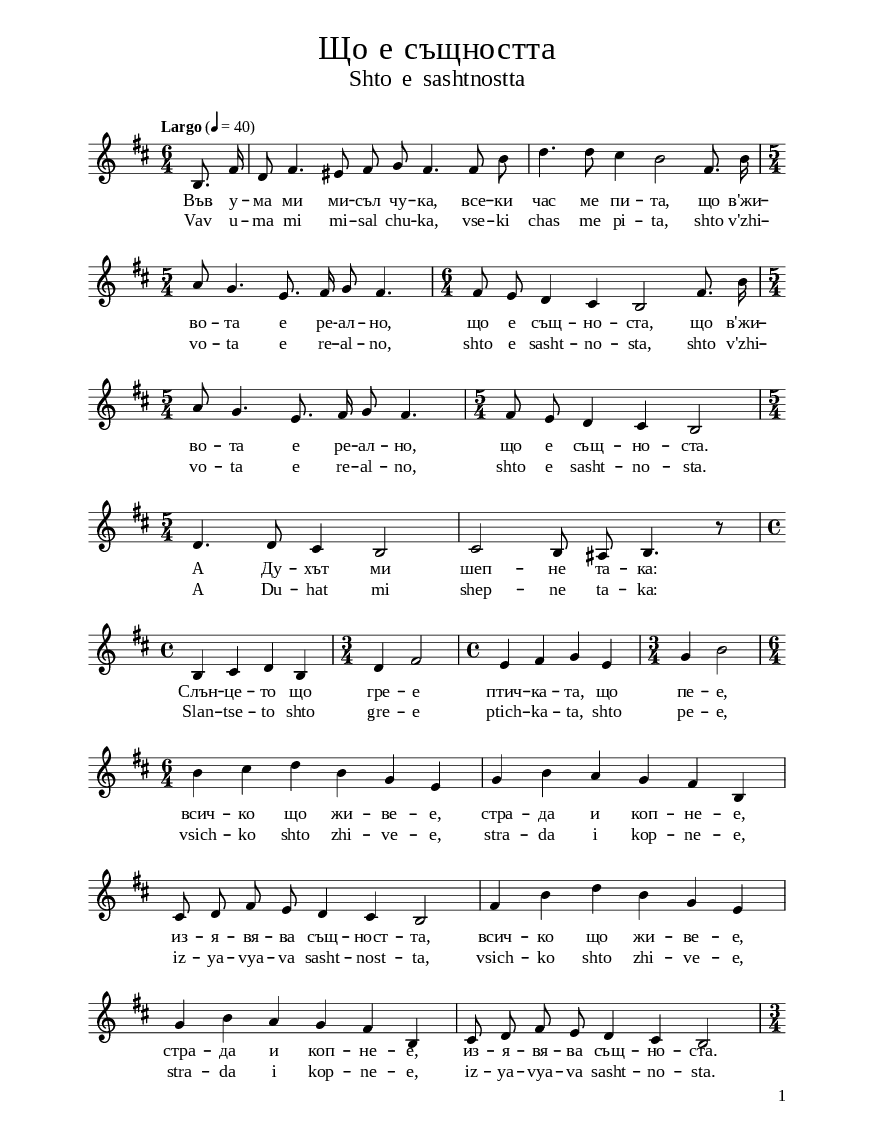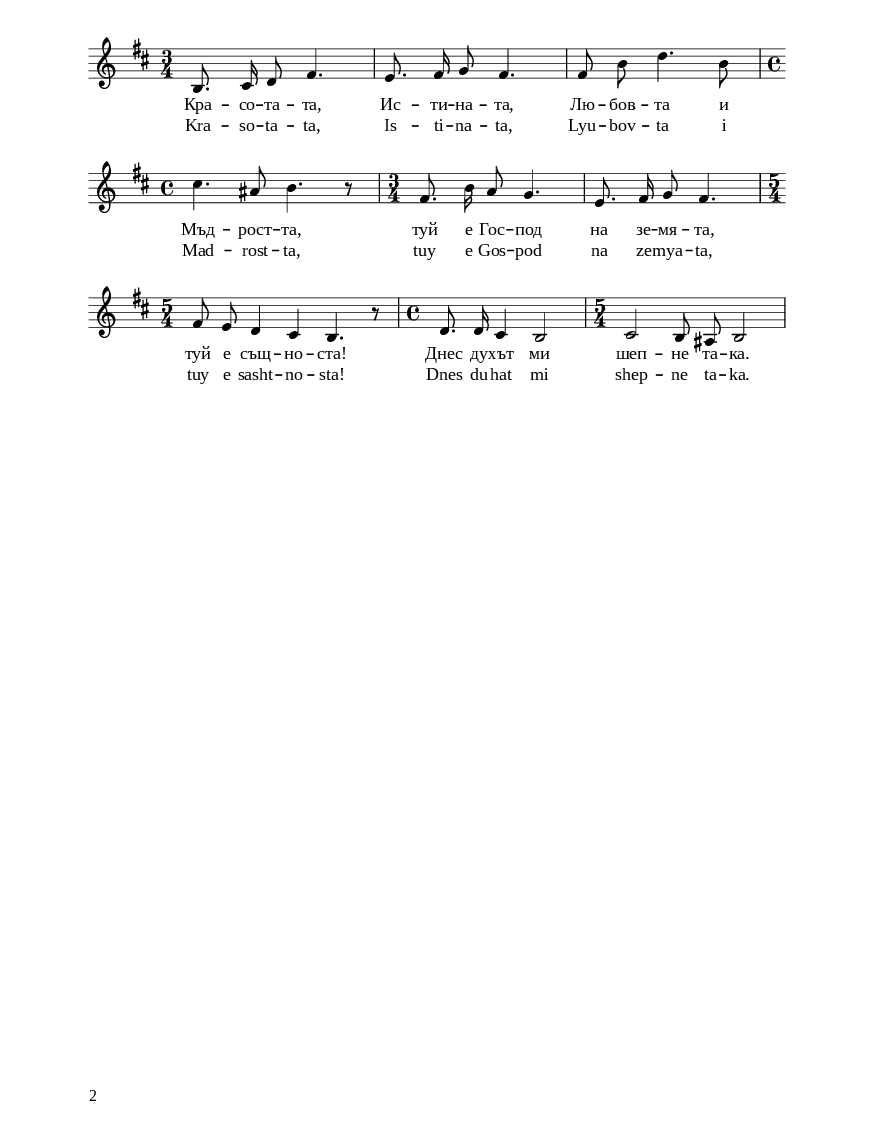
\version "2.18.2"

\paper {
  #(set-paper-size "a5")
}

\bookpart {
  \paper {
    print-all-headers = ##t
    print-page-number = ##t
    print-first-page-number = ##t

    % put page numbers on the bottom
    oddHeaderMarkup = \markup ""
    evenHeaderMarkup = \markup ""
    oddFooterMarkup = \markup
    \fill-line {
      ""
      \on-the-fly #print-page-number-check-first \fromproperty #'page:page-number-string
    }
    evenFooterMarkup = \markup
    \fill-line {
      \on-the-fly #print-page-number-check-first \fromproperty #'page:page-number-string
      ""
    }

    left-margin = 1.5\cm
    right-margin = 1.5\cm
    top-margin = 1.6\cm
    bottom-margin = 1.2\cm
    ragged-bottom = ##t % do not spread the staves to fill the whole vertical space

    % change lyrics and titles font (affects notes also)
    fonts =
    #(make-pango-font-tree
      "Times New Roman"
      "DejaVu Sans"
      "DejaVu Sans Mono"
      (/ (* staff-height pt) 3.6))

    % change distance between staves
    system-system-spacing =
    #'((basic-distance . 12)
       (minimum-distance . 6)
       (padding . 1)
       (stretchability . 12))
  }

  \header {
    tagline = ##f
  }

  \score{
    \layout {
      indent = 0.0\cm % remove first line indentation
      ragged-last = ##f % do not spread last line to fill the whole space
      \context {
        \Score
        \omit BarNumber %remove bar numbers
      } % context

      \context {
        % change staff size
        \Staff
        fontSize = #+0 % affects notes size only
        \override StaffSymbol #'staff-space = #(magstep -3)
        \override StaffSymbol #'thickness = #0.5
        \override BarLine #'hair-thickness = #1
        %\override StaffSymbol #'ledger-line-thickness = #'(0 . 0)
      }

      \context {
        % adjust space between staff and lyrics and between the two lyric lines
        \Lyrics
        \override VerticalAxisGroup.nonstaff-relatedstaff-spacing = #'((basic-distance . 4.5))
        \override VerticalAxisGroup.nonstaff-nonstaff-spacing = #'((minimum-distance . 2))
      }
    } % layout

    \new Voice \absolute {
      \clef treble
      \key d \major
      \time 6/4
      \tempo \markup {
        % make tempo note smaller
        \concat {
          "Largo " \normal-text { "(" }
          \teeny \general-align #Y #DOWN \note #"4" #0.8
          \normal-text { " = 40)" }
        }
      }
      \partial 4
      \autoBeamOff

      b8. fis'16| d'8 fis'4. eis'8 fis'8 g'8 fis'4. fis'8 b'8| d''4. d''8 cis''4 b'2 fis'8. b'16 | \break

      \time 5/4  a'8 g'4. e'8. fis'16 g'8 fis'4. | \time 6/4 fis'8 e'8 d'4 cis'4 b2 fis'8. b'16 \time 5/4 | \break

      \time 5/4  a'8 g'4. e'8. fis'16 g'8 fis'4. | \time 5/4 fis'8 e'8 d'4 cis'4 b2 | \break

      \time 5/4 d'4. d'8 cis'4 b2 | cis'2 b8 ais8 b4. r8 | \break

      \time 4/4 b4 cis'4 d'4 b4 | \time 3/4 d'4 fis'2 | \time 4/4 e'4 fis' g' e' | \time 3/4 g'4 b'2  \break

      \time 6/4 b'4 cis''4 d'' b' g' e' | g' b' a' g' fis' b | \break

      cis'8 d' fis' e' d'4 cis' b2 | fis'4 b' d'' b' g' e' |\break

      g'4 b'4 a'4 g'4 fis'4 b |  cis'8 d' fis' e' d'4 cis'4 b2 | \break

      \time 3/4 b8. cis'16 d'8 fis'4. | e'8. fis'16 g'8 fis'4. | fis'8 b'8 d''4. b'8| \break

      \time 4/4 cis''4. ais'8 b'4. r8 | \time 3/4 fis'8. b'16 a'8 g'4. | e'8. fis'16 g'8 fis'4. | \break

      \time 5/4	fis'8 e' d'4 cis' b4. r8| \time 4/4 d'8. d'16 cis'4 b2 | \time 5/4 cis'2 b8 ais8 b2 | \break


    }

    \addlyrics {
      Във у -- ма ми ми -- съл чу -- ка, все -- ки час ме пи -- та,
      що в'жи -- во -- та е ре -- ал -- но, що е същ -- но -- ста,
      що в'жи -- во -- та е ре -- ал -- но, що е същ -- но -- ста.
      А Ду -- хът ми шеп  -- не та  -- ка:

      Слън  -- це  -- то що гре -- е птич -- ка -- та, що пе -- е,

      всич -- ко що жи -- ве -- е, стра -- да и коп -- не -- е,

      из -- я -- вя -- ва  същ -- ност -- та,   всич -- ко що жи -- ве -- е, стра -- да и коп -- не -- е,

      из -- я -- вя -- ва същ -- но -- ста.

      Кра  -- со  -- та  -- та, Ис  -- ти  -- на  -- та, Лю -- бов  -- та и Мъд  -- рост  -- та,

      туй е Гос  -- под на зе  -- мя  -- та, туй е същ  -- но  -- ста! Днес ду  -- хът ми шеп  -- не та  -- ка.
    }

    \addlyrics {
      Vav u -- ma mi mi -- sal chu -- ka, vse -- ki chas me pi -- ta,
      shto v'zhi -- vo -- ta e re -- al -- no, shto e sasht -- no -- sta,
      shto v'zhi -- vo -- ta e re -- al -- no, shto e sasht -- no -- sta.

      A Du -- hat mi shep  -- ne ta  -- ka:

      Slan  -- tse  -- to shto gre -- e ptich -- ka -- ta, shto pe -- e,

      vsich -- ko shto zhi -- ve -- e, stra -- da i kop -- ne -- e,

      iz -- ya -- vya -- va  sasht -- nost -- ta,   vsich -- ko shto zhi -- ve -- e, stra -- da i kop -- ne -- e,

      iz -- ya -- vya -- va sasht -- no -- sta.

      Kra  -- so  -- ta  -- ta, Is  -- ti  -- na  -- ta, Lyu -- bov  -- ta i Mad  -- rost  -- ta,

      tuy e Gos  -- pod na ze  -- mya  -- ta, tuy e sasht  -- no  -- sta! Dnes du  -- hat mi shep  -- ne ta  -- ka.

      A Du -- hat mi shep  -- ne ta  -- ka:

    }

    \header {
      title = \markup \column \normal-text \fontsize #2.5 {
        \center-align
        \line { Що е същността }
        \vspace #-0.6
        \center-align
        \line \fontsize #-3 { Shto e sashtnostta }
        \vspace #-0.8
        \center-align
        \line \fontsize #-3 { " " }
      }
    }

    \midi{}

  } % score



  \pageBreak

  % include foreign translation(s) of the song
  %\include "lyrics_de/024_blagoslavyay_lyrics_de.ly"

} % bookpart
